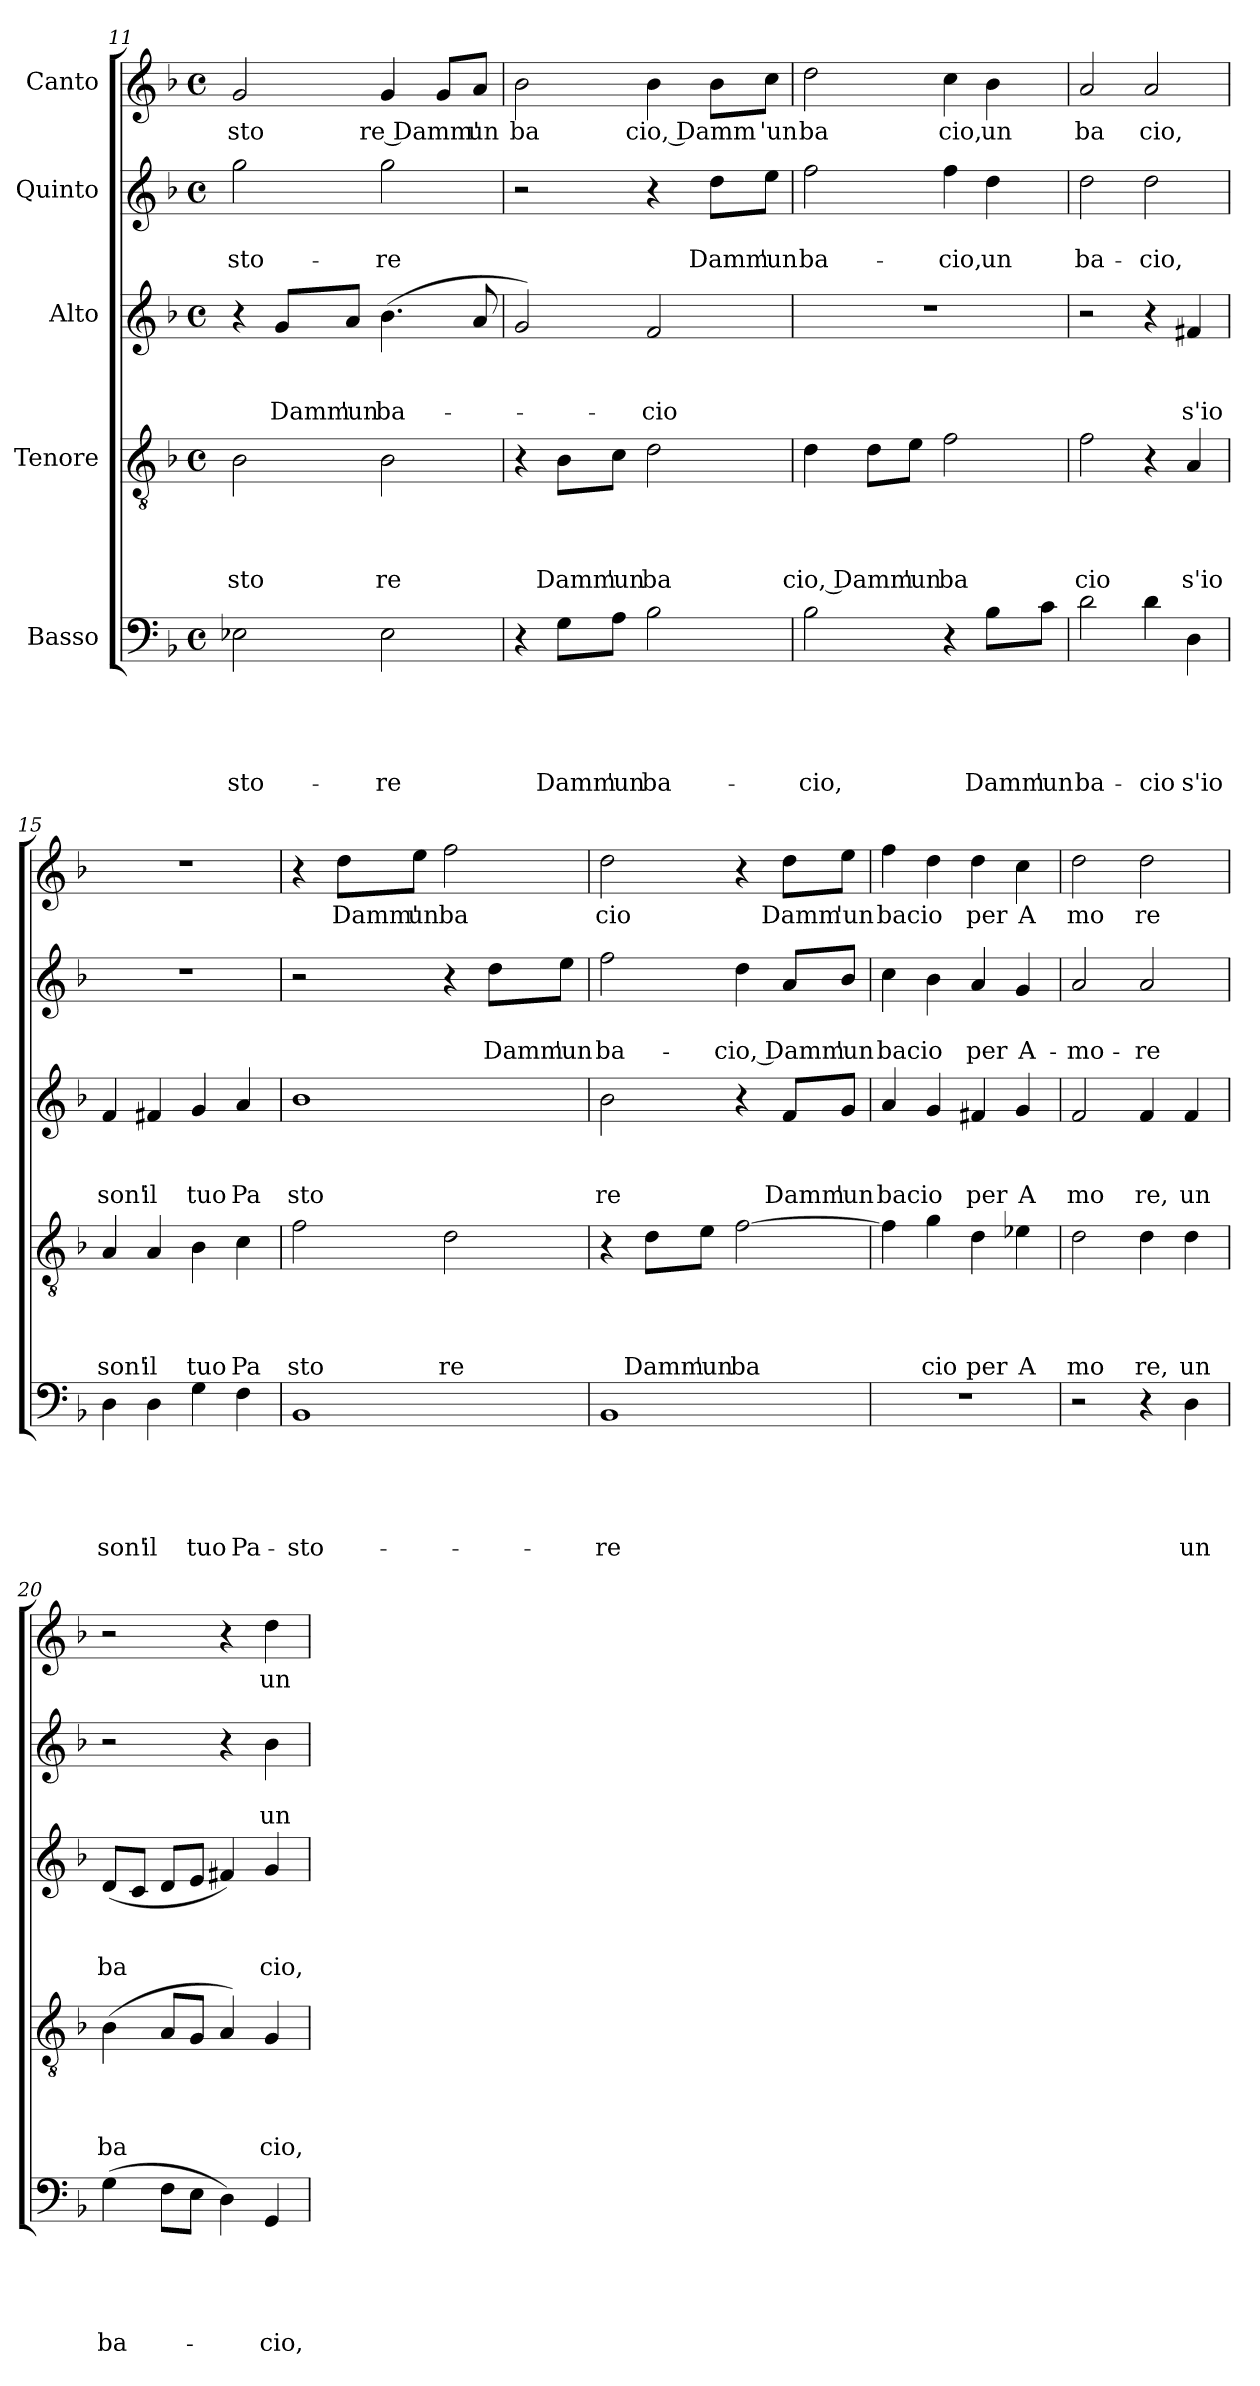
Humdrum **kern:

**kern	**text	**text	**text	**text	**text	**kern	**text	**text	**text	**text	**kern	**text	**text	**text	**kern	**text	**text	**kern	**text
*part5	*part5	*part5	*part5	*part5	*part5	*part4	*part4	*part4	*part4	*part4	*part3	*part3	*part3	*part3	*part2	*part2	*part2	*part1	*part1
*staff5	*staff5	*staff5	*staff5	*staff5	*staff5	*staff4	*staff4	*staff4	*staff4	*staff4	*staff3	*staff3	*staff3	*staff3	*staff2	*staff2	*staff2	*staff1	*staff1
*I"Basso	*	*	*	*	*	*I"Tenore	*	*	*	*	*I"Alto	*	*	*	*I"Quinto	*	*	*I"Canto	*
*clefF4	*	*	*	*	*	*clefGv2	*	*	*	*	*clefG2	*	*	*	*clefG2	*	*	*clefG2	*
*k[b-]	*	*	*	*	*	*k[b-]	*	*	*	*	*k[b-]	*	*	*	*k[b-]	*	*	*k[b-]	*
*F:	*	*	*	*	*	*F:	*	*	*	*	*F:	*	*	*	*F:	*	*	*F:	*
*M4/4	*	*	*	*	*	*M4/4	*	*	*	*	*M4/4	*	*	*	*M4/4	*	*	*M4/4	*
*met(c)	*	*	*	*	*	*met(c)	*	*	*	*	*met(c)	*	*	*	*met(c)	*	*	*met(c)	*
=11	=11	=11	=11	=11	=11	=11	=11	=11	=11	=11	=11	=11	=11	=11	=11	=11	=11	=11	=11
!	!	!	!	!	!LO:LY:b	!	!	!	!	!LO:LY:b	!	!	!	!	!	!	!LO:LY:b	!	!LO:LY:b
2E-X\	.	.	.	.	-sto-	2B-\	.	.	.	sto	4r	.	.	.	2gg\	.	-sto-	2g/	sto
!	!	!	!	!	!	!	!	!	!	!	!	!	!	!LO:LY:b	!	!	!	!	!
.	.	.	.	.	.	.	.	.	.	.	8g/L	.	.	Damm	.	.	.	.	.
!	!	!	!	!	!	!	!	!	!	!	!	!	!	!LO:LY:b	!	!	!	!	!
.	.	.	.	.	.	.	.	.	.	.	8a/J	.	.	'un	.	.	.	.	.
!	!	!	!	!	!LO:LY:b	!	!	!	!	!LO:LY:b	!	!	!	!LO:LY:b	!	!	!LO:LY:b	!	!LO:LY:b
2E-\	.	.	.	.	-re	2B-\	.	.	.	re	(>4.b-\	.	.	ba-	2gg\	.	-re	4g/	re Damm'
.	.	.	.	.	.	.	.	.	.	.	.	.	.	.	.	.	.	8g/L	.
!	!	!	!	!	!	!	!	!	!	!	!	!	!	!	!	!	!	!	!LO:LY:b
.	.	.	.	.	.	.	.	.	.	.	8a/	.	.	.	.	.	.	8a/J	un
=12	=12	=12	=12	=12	=12	=12	=12	=12	=12	=12	=12	=12	=12	=12	=12	=12	=12	=12	=12
!	!	!	!	!	!	!	!	!	!	!	!	!	!	!	!	!	!	!	!LO:LY:b
4r	.	.	.	.	.	4r	.	.	.	.	2g/)	.	.	.	2r	.	.	2b-\	ba
!	!	!	!	!	!LO:LY:b	!	!	!	!	!LO:LY:b	!	!	!	!	!	!	!	!	!
8G\L	.	.	.	.	Damm	8B-\L	.	.	.	Damm	.	.	.	.	.	.	.	.	.
!	!	!	!	!	!LO:LY:b	!	!	!	!	!LO:LY:b	!	!	!	!	!	!	!	!	!
8A\J	.	.	.	.	'un	8c\J	.	.	.	'un	.	.	.	.	.	.	.	.	.
!	!	!	!	!	!LO:LY:b	!	!	!	!	!LO:LY:b	!	!	!	!LO:LY:b	!	!	!	!	!LO:LY:b
2B-\	.	.	.	.	ba-	2d\	.	.	.	ba	2f/	.	.	-cio	4r	.	.	4b-\	cio, Damm
!	!	!	!	!	!	!	!	!	!	!	!	!	!	!	!	!	!LO:LY:b	!	!
.	.	.	.	.	.	.	.	.	.	.	.	.	.	.	8dd\L	.	Damm	8b-\L	.
!	!	!	!	!	!	!	!	!	!	!	!	!	!	!	!	!	!LO:LY:b	!	!LO:LY:b
.	.	.	.	.	.	.	.	.	.	.	.	.	.	.	8ee\J	.	'un	8cc\J	'un
=13	=13	=13	=13	=13	=13	=13	=13	=13	=13	=13	=13	=13	=13	=13	=13	=13	=13	=13	=13
!	!	!	!	!	!LO:LY:b	!	!	!	!	!LO:LY:b	!	!	!	!	!	!	!LO:LY:b	!	!LO:LY:b
2B-\	.	.	.	.	-cio,	4d\	.	.	.	cio, Damm	1r	.	.	.	2ff\	.	ba-	2dd\	ba
.	.	.	.	.	.	8d\L	.	.	.	.	.	.	.	.	.	.	.	.	.
!	!	!	!	!	!	!	!	!	!	!LO:LY:b	!	!	!	!	!	!	!	!	!
.	.	.	.	.	.	8e\J	.	.	.	'un	.	.	.	.	.	.	.	.	.
!	!	!	!	!	!	!	!	!	!	!LO:LY:b	!	!	!	!	!	!	!LO:LY:b	!	!LO:LY:b
4r	.	.	.	.	.	2f\	.	.	.	ba	.	.	.	.	4ff\	.	-cio,	4cc\	cio,
!	!	!	!	!	!LO:LY:b	!	!	!	!	!	!	!	!	!	!	!	!LO:LY:b	!	!LO:LY:b
8B-\L	.	.	.	.	Damm	.	.	.	.	.	.	.	.	.	4dd\	.	un	4b-\	un
!	!	!	!	!	!LO:LY:b	!	!	!	!	!	!	!	!	!	!	!	!	!	!
8c\J	.	.	.	.	'un	.	.	.	.	.	.	.	.	.	.	.	.	.	.
!!LO:LB:g=z
=14	=14	=14	=14	=14	=14	=14	=14	=14	=14	=14	=14	=14	=14	=14	=14	=14	=14	=14	=14
!	!	!	!	!	!LO:LY:b	!	!	!	!	!LO:LY:b	!	!	!	!	!	!	!LO:LY:b	!	!LO:LY:b
2d\	.	.	.	.	ba-	2f\	.	.	.	cio	2r	.	.	.	2dd\	.	ba-	2a/	ba
!	!	!	!	!	!LO:LY:b	!	!	!	!	!	!	!	!	!	!	!	!LO:LY:b	!	!LO:LY:b
4d\	.	.	.	.	-cio	4r	.	.	.	.	4r	.	.	.	2dd\	.	-cio,	2a/	cio,
!	!	!	!	!	!LO:LY:b	!	!	!	!	!LO:LY:b	!	!	!	!LO:LY:b	!	!	!	!	!
4D\	.	.	.	.	s'io	4A/	.	.	.	s'io	4f#X/	.	.	s'io	.	.	.	.	.
=15	=15	=15	=15	=15	=15	=15	=15	=15	=15	=15	=15	=15	=15	=15	=15	=15	=15	=15	=15
!	!	!	!	!	!LO:LY:b	!	!	!	!	!LO:LY:b	!	!	!	!LO:LY:b	!	!	!	!	!
4D\	.	.	.	.	son'	4A/	.	.	.	son'	4f/	.	.	son'	1r	.	.	1r	.
!	!	!	!	!	!LO:LY:b	!	!	!	!	!LO:LY:b	!	!	!	!LO:LY:b	!	!	!	!	!
4D\	.	.	.	.	il	4A/	.	.	.	il	4f#X/	.	.	il	.	.	.	.	.
!	!	!	!	!	!LO:LY:b	!	!	!	!	!LO:LY:b	!	!	!	!LO:LY:b	!	!	!	!	!
4G\	.	.	.	.	tuo	4B-\	.	.	.	tuo	4g/	.	.	tuo	.	.	.	.	.
!	!	!	!	!	!LO:LY:b	!	!	!	!	!LO:LY:b	!	!	!	!LO:LY:b	!	!	!	!	!
4F\	.	.	.	.	Pa-	4c\	.	.	.	Pa	4a/	.	.	Pa	.	.	.	.	.
=16	=16	=16	=16	=16	=16	=16	=16	=16	=16	=16	=16	=16	=16	=16	=16	=16	=16	=16	=16
!	!	!	!	!	!LO:LY:b	!	!	!	!	!LO:LY:b	!	!	!	!LO:LY:b	!	!	!	!	!
1BB-	.	.	.	.	-sto-	2f\	.	.	.	sto	1b-	.	.	sto	2r	.	.	4r	.
!	!	!	!	!	!	!	!	!	!	!	!	!	!	!	!	!	!	!	!LO:LY:b
.	.	.	.	.	.	.	.	.	.	.	.	.	.	.	.	.	.	8dd\L	Damm'
!	!	!	!	!	!	!	!	!	!	!	!	!	!	!	!	!	!	!	!LO:LY:b
.	.	.	.	.	.	.	.	.	.	.	.	.	.	.	.	.	.	8ee\J	un
!	!	!	!	!	!	!	!	!	!	!LO:LY:b	!	!	!	!	!	!	!	!	!LO:LY:b
.	.	.	.	.	.	2d\	.	.	.	re	.	.	.	.	4r	.	.	2ff\	ba
!	!	!	!	!	!	!	!	!	!	!	!	!	!	!	!	!	!LO:LY:b	!	!
.	.	.	.	.	.	.	.	.	.	.	.	.	.	.	8dd\L	.	Damm	.	.
!	!	!	!	!	!	!	!	!	!	!	!	!	!	!	!	!	!LO:LY:b	!	!
.	.	.	.	.	.	.	.	.	.	.	.	.	.	.	8ee\J	.	'un	.	.
=17	=17	=17	=17	=17	=17	=17	=17	=17	=17	=17	=17	=17	=17	=17	=17	=17	=17	=17	=17
!	!	!	!	!	!LO:LY:b	!	!	!	!	!	!	!	!	!LO:LY:b	!	!	!LO:LY:b	!	!LO:LY:b
1BB-	.	.	.	.	-re	4r	.	.	.	.	2b-\	.	.	re	2ff\	.	ba-	2dd\	cio
!	!	!	!	!	!	!	!	!	!	!LO:LY:b	!	!	!	!	!	!	!	!	!
.	.	.	.	.	.	8d\L	.	.	.	Damm	.	.	.	.	.	.	.	.	.
!	!	!	!	!	!	!	!	!	!	!LO:LY:b	!	!	!	!	!	!	!	!	!
.	.	.	.	.	.	8e\J	.	.	.	'un	.	.	.	.	.	.	.	.	.
!	!	!	!	!	!	!	!	!	!	!LO:LY:b	!	!	!	!	!	!	!LO:LY:b	!	!
.	.	.	.	.	.	[>2f\	.	.	.	ba	4r	.	.	.	4dd\	.	-cio, Damm	4r	.
!	!	!	!	!	!	!	!	!	!	!	!	!	!	!LO:LY:b	!	!	!	!	!LO:LY:b
.	.	.	.	.	.	.	.	.	.	.	8f/L	.	.	Damm	8a/L	.	.	8dd\L	Damm
!	!	!	!	!	!	!	!	!	!	!	!	!	!	!LO:LY:b	!	!	!LO:LY:b	!	!LO:LY:b
.	.	.	.	.	.	.	.	.	.	.	8g/J	.	.	'un	8b-/J	.	'un	8ee\J	'un
=18	=18	=18	=18	=18	=18	=18	=18	=18	=18	=18	=18	=18	=18	=18	=18	=18	=18	=18	=18
!	!	!	!	!	!	!	!	!	!	!	!	!	!	!LO:LY:b	!	!	!LO:LY:b	!	!LO:LY:b
1r	.	.	.	.	.	4f\]	.	.	.	.	4a/	.	.	bacio	4cc\	.	bacio	4ff\	bacio
!	!	!	!	!	!	!	!	!	!	!LO:LY:b	!	!	!	!	!	!	!	!	!
.	.	.	.	.	.	4g\	.	.	.	cio	4g/	.	.	.	4b-\	.	.	4dd\	.
!	!	!	!	!	!	!	!	!	!	!LO:LY:b	!	!	!	!LO:LY:b	!	!	!LO:LY:b	!	!LO:LY:b
.	.	.	.	.	.	4d\	.	.	.	per	4f#X/	.	.	per	4a/	.	per	4dd\	per
!	!	!	!	!	!	!	!	!	!	!LO:LY:b	!	!	!	!LO:LY:b	!	!	!LO:LY:b	!	!LO:LY:b
.	.	.	.	.	.	4e-X\	.	.	.	A	4g/	.	.	A	4g/	.	A-	4cc\	A
=19	=19	=19	=19	=19	=19	=19	=19	=19	=19	=19	=19	=19	=19	=19	=19	=19	=19	=19	=19
!	!	!	!	!	!	!	!	!	!	!LO:LY:b	!	!	!	!LO:LY:b	!	!	!LO:LY:b	!	!LO:LY:b
2r	.	.	.	.	.	2d\	.	.	.	mo	2f/	.	.	mo	2a/	.	-mo-	2dd\	mo
!	!	!	!	!	!	!	!	!	!	!LO:LY:b	!	!	!	!LO:LY:b	!	!	!LO:LY:b	!	!LO:LY:b
4r	.	.	.	.	.	4d\	.	.	.	re,	4f/	.	.	re,	2a/	.	-re	2dd\	re
!	!	!	!	!	!LO:LY:b	!	!	!	!	!LO:LY:b	!	!	!	!LO:LY:b	!	!	!	!	!
4D\	.	.	.	.	un	4d\	.	.	.	un	4f/	.	.	un	.	.	.	.	.
=20	=20	=20	=20	=20	=20	=20	=20	=20	=20	=20	=20	=20	=20	=20	=20	=20	=20	=20	=20
!	!	!	!	!	!LO:LY:b	!	!	!	!	!LO:LY:b	!	!	!	!LO:LY:b	!	!	!	!	!
(>4G\	.	.	.	.	ba-	(>4B-\	.	.	.	ba	(<8d/L	.	.	ba	2r	.	.	2r	.
.	.	.	.	.	.	.	.	.	.	.	8c/J	.	.	.	.	.	.	.	.
8F\L	.	.	.	.	.	8A/L	.	.	.	.	8d/L	.	.	.	.	.	.	.	.
8E\J	.	.	.	.	.	8G/J	.	.	.	.	8e/J	.	.	.	.	.	.	.	.
4D\)	.	.	.	.	.	4A/)	.	.	.	.	4f#X/)	.	.	.	4r	.	.	4r	.
!	!	!	!	!	!LO:LY:b	!	!	!	!	!LO:LY:b	!	!	!	!LO:LY:b	!	!	!LO:LY:b	!	!LO:LY:b
4GG/	.	.	.	.	-cio,	4G/	.	.	.	cio,	4g/	.	.	cio,	4b-\	.	un	4dd\	un
=	=	=	=	=	=	=	=	=	=	=	=	=	=	=	=	=	=	=	=
*-	*-	*-	*-	*-	*-	*-	*-	*-	*-	*-	*-	*-	*-	*-	*-	*-	*-	*-	*-
